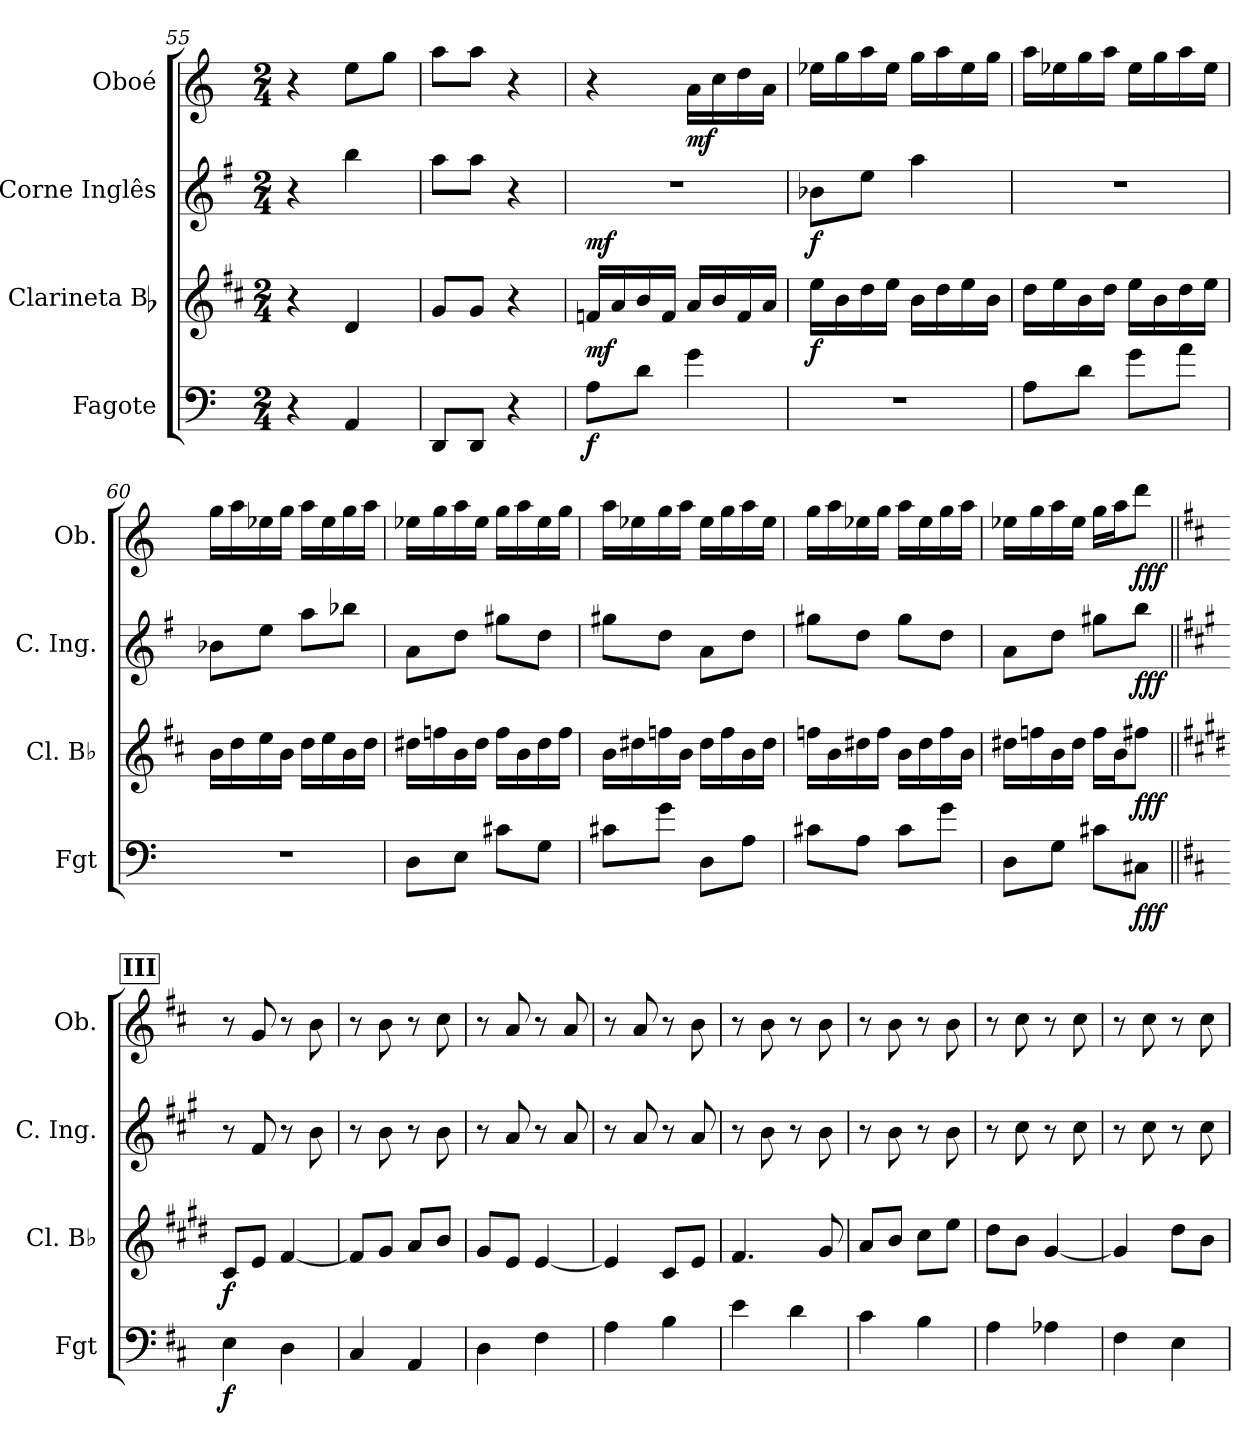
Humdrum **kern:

**kern	**dynam	**kern	**dynam	**kern	**dynam	**kern	**dynam
*part4	*part4	*part3	*part3	*part2	*part2	*part1	*part1
*staff4	*staff4	*staff3	*staff3	*staff2	*staff2	*staff1	*staff1
*I"Fagote	*	*I"Clarineta Bb	*	*I"Corne Inglês	*	*I"Oboé	*
*I'Fgt	*	*I'Cl. Bb	*	*I'C. Ing.	*	*I'Ob.	*
*clefF4	*	*clefG2	*	*clefG2	*	*clefG2	*
*	*	*ITrd1c2	*	*ITrd4c7	*	*	*
*k[]	*	*k[]	*	*k[]	*	*k[]	*
*M2/4	*	*M2/4	*	*M2/4	*	*M2/4	*
=55	=55	=55	=55	=55	=55	=55	=55
4r	.	4r	.	4r	.	4r	.
4AA/	.	4c/	.	4ee\	.	8ee\L	.
.	.	.	.	.	.	8gg\J	.
=56	=56	=56	=56	=56	=56	=56	=56
8DD/L	.	8f/L	.	8dd\L	.	8aa\L	.
8DD/J	.	8f/J	.	8dd\J	.	8aa\J	.
4r	.	4r	.	4r	.	4r	.
!!LO:PB:g=z
=57	=57	=57	=57	=57	=57	=57	=57
!	!LO:DY:b	!	!LO:DY:b	!	!LO:DY:b	!	!
8A\L	f	16e-X/LL	mf	2r	mf	4r	.
.	.	16g/	.	.	.	.	.
8d\J	.	16a/	.	.	.	.	.
.	.	16e-/JJ	.	.	.	.	.
!	!	!	!	!	!	!	!LO:DY:b
4g\	.	16g/LL	.	.	.	16a\LL	mf
.	.	16a/	.	.	.	16cc\	.
.	.	16e-/	.	.	.	16dd\	.
.	.	16g/JJ	.	.	.	16a\JJ	.
=58	=58	=58	=58	=58	=58	=58	=58
!	!	!	!LO:DY:b	!	!LO:DY:b	!	!
2r	.	16dd\LL	f	8e-X\L	f	16ee-X\LL	.
.	.	16a\	.	.	.	16gg\	.
.	.	16cc\	.	8a\J	.	16aa\	.
.	.	16dd\JJ	.	.	.	16ee-\JJ	.
.	.	16a\LL	.	4dd\	.	16gg\LL	.
.	.	16cc\	.	.	.	16aa\	.
.	.	16dd\	.	.	.	16ee-\	.
.	.	16a\JJ	.	.	.	16gg\JJ	.
=59	=59	=59	=59	=59	=59	=59	=59
8A\L	.	16cc\LL	.	2r	.	16aa\LL	.
.	.	16dd\	.	.	.	16ee-X\	.
8d\J	.	16a\	.	.	.	16gg\	.
.	.	16cc\JJ	.	.	.	16aa\JJ	.
8g\L	.	16dd\LL	.	.	.	16ee-\LL	.
.	.	16a\	.	.	.	16gg\	.
8a\J	.	16cc\	.	.	.	16aa\	.
.	.	16dd\JJ	.	.	.	16ee-\JJ	.
=60	=60	=60	=60	=60	=60	=60	=60
2r	.	16a\LL	.	8e-X\L	.	16gg\LL	.
.	.	16cc\	.	.	.	16aa\	.
.	.	16dd\	.	8a\J	.	16ee-X\	.
.	.	16a\JJ	.	.	.	16gg\JJ	.
.	.	16cc\LL	.	8dd\L	.	16aa\LL	.
.	.	16dd\	.	.	.	16ee-\	.
.	.	16a\	.	8ee-X\J	.	16gg\	.
.	.	16cc\JJ	.	.	.	16aa\JJ	.
!!LO:LB:g=z
=61	=61	=61	=61	=61	=61	=61	=61
8D\L	.	16cc#X\LL	.	8d\L	.	16ee-X\LL	.
.	.	16ee-X\	.	.	.	16gg\	.
8E\J	.	16a\	.	8g\J	.	16aa\	.
.	.	16cc#\JJ	.	.	.	16ee-\JJ	.
8c#X\L	.	16ee-\LL	.	8cc#X\L	.	16gg\LL	.
.	.	16a\	.	.	.	16aa\	.
8G\J	.	16cc#\	.	8g\J	.	16ee-\	.
.	.	16ee-\JJ	.	.	.	16gg\JJ	.
=62	=62	=62	=62	=62	=62	=62	=62
8c#X\L	.	16a\LL	.	8cc#X\L	.	16aa\LL	.
.	.	16cc#X\	.	.	.	16ee-X\	.
8g\J	.	16ee-X\	.	8g\J	.	16gg\	.
.	.	16a\JJ	.	.	.	16aa\JJ	.
8D\L	.	16cc#\LL	.	8d\L	.	16ee-\LL	.
.	.	16ee-\	.	.	.	16gg\	.
8A\J	.	16a\	.	8g\J	.	16aa\	.
.	.	16cc#\JJ	.	.	.	16ee-\JJ	.
=63	=63	=63	=63	=63	=63	=63	=63
8c#X\L	.	16ee-X\LL	.	8cc#X\L	.	16gg\LL	.
.	.	16a\	.	.	.	16aa\	.
8A\J	.	16cc#X\	.	8g\J	.	16ee-X\	.
.	.	16ee-\JJ	.	.	.	16gg\JJ	.
8c#\L	.	16a\LL	.	8cc#\L	.	16aa\LL	.
.	.	16cc#\	.	.	.	16ee-\	.
8g\J	.	16ee-\	.	8g\J	.	16gg\	.
.	.	16a\JJ	.	.	.	16aa\JJ	.
=64	=64	=64	=64	=64	=64	=64	=64
8D\L	.	16cc#X\LL	.	8d\L	.	16ee-X\LL	.
.	.	16ee-X\	.	.	.	16gg\	.
8G\J	.	16a\	.	8g\J	.	16aa\	.
.	.	16cc#\JJ	.	.	.	16ee-\JJ	.
8c#X\L	.	16ee-\LL	.	8cc#X\L	.	16gg\LL	.
.	.	16a\J	.	.	.	16aa\J	.
!	!LO:DY:b	!	!LO:DY:b	!	!LO:DY:b	!	!LO:DY:b
8C#XZ\J	fff	8eenZ\J	fff	8eeZ\J	fff	8dddZ\J	fff
!!LO:LB:g=z
!!LO:REH:place=s1:a:B:fs=14:t=III
=65||	=65||	=65||	=65||	=65||	=65||	=65||	=65||
*k[f#c#]	*	*k[f#c#]	*	*k[f#c#]	*	*k[f#c#]	*
!	!LO:DY:b	!	!LO:DY:b	!	!LO:DY:b	!	!
!	!	!	!	!	!LO:DY:n=1:b	!	!LO:DY:b
!	!	!	!	!	!	!	!LO:DY:n=1:b
4E\	f	8B/L	f	8r	mf mf	8r	mf mf
.	.	8d/J	.	8B/	.	8g/	.
4D\	.	[4e/	.	8r	.	8r	.
.	.	.	.	8e\	.	8b\	.
=66	=66	=66	=66	=66	=66	=66	=66
4C#/	.	8e/L]	.	8r	.	8r	.
.	.	8f#/J	.	8e\	.	8b\	.
4AA/	.	8g/L	.	8r	.	8r	.
.	.	8a/J	.	8e\	.	8cc#\	.
=67	=67	=67	=67	=67	=67	=67	=67
4D\	.	8f#/L	.	8r	.	8r	.
.	.	8d/J	.	8d/	.	8a/	.
4F#\	.	[4d/	.	8r	.	8r	.
.	.	.	.	8d/	.	8a/	.
=68	=68	=68	=68	=68	=68	=68	=68
4A\	.	4d/]	.	8r	.	8r	.
.	.	.	.	8d/	.	8a/	.
4B\	.	8B/L	.	8r	.	8r	.
.	.	8d/J	.	8d/	.	8b\	.
=69	=69	=69	=69	=69	=69	=69	=69
4e\	.	4.e/	.	8r	.	8r	.
.	.	.	.	8e\	.	8b\	.
4d\	.	.	.	8r	.	8r	.
.	.	8f#/	.	8e\	.	8b\	.
=70	=70	=70	=70	=70	=70	=70	=70
4c#\	.	8g/L	.	8r	.	8r	.
.	.	8a/J	.	8e\	.	8b\	.
4B\	.	8b\L	.	8r	.	8r	.
.	.	8dd\J	.	8e\	.	8b\	.
=71	=71	=71	=71	=71	=71	=71	=71
4A\	.	8cc#\L	.	8r	.	8r	.
.	.	8a\J	.	8f#\	.	8cc#\	.
4A-X\	.	[4f#/	.	8r	.	8r	.
.	.	.	.	8f#\	.	8cc#\	.
!!LO:PB:g=z
=72	=72	=72	=72	=72	=72	=72	=72
4F#\	.	4f#/]	.	8r	.	8r	.
.	.	.	.	8f#\	.	8cc#\	.
4E\	.	8cc#\L	.	8r	.	8r	.
.	.	8a\J	.	8f#\	.	8cc#\	.
=	=	=	=	=	=	=	=
*-	*-	*-	*-	*-	*-	*-	*-
